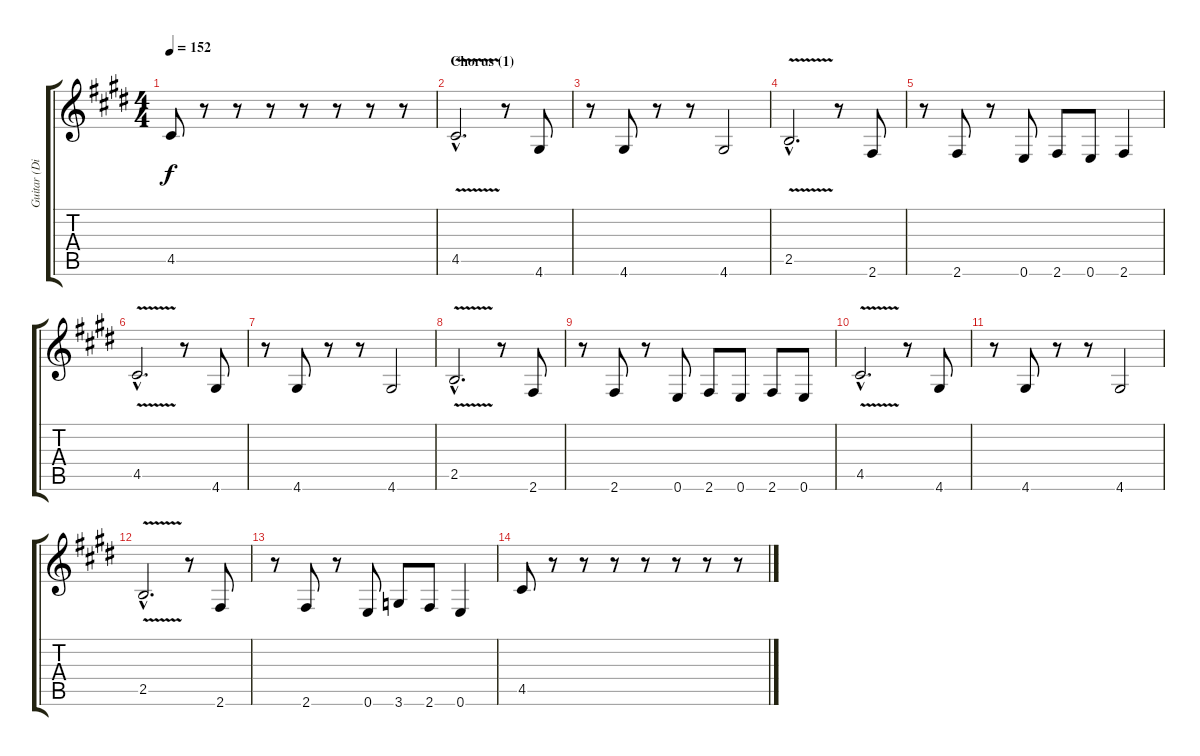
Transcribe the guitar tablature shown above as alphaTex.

\track ("Guitar (Distortion)" "Guitar (Di") {instrument overdrivenguitar}
\staff {score tabs}
\tuning (E4 B3 G3 D3 A2 E2) {hide}
\ts (4 4)
\tempo 152
\clef g2
\ks c#minor
4.5.8{dy f} r.8 r.8 r.8 r.8 r.8 r.8 r.8 |
\section ("" "Chorus (1)")
4.5{v hac}.2{d} r.8 4.6.8 |
r.8 4.6.8 r.8 r.8 4.6.2 |
2.5{v hac}.2{d} r.8 2.6.8 |
r.8 2.6.8 r.8 0.6.8 2.6.8 0.6.8 2.6.4 |
4.5{v hac}.2{d} r.8 4.6.8 |
r.8 4.6.8 r.8 r.8 4.6.2 |
2.5{v hac}.2{d} r.8 2.6.8 |
r.8 2.6.8 r.8 0.6.8 2.6.8 0.6.8 2.6.8 0.6.8 |
4.5{v hac}.2{d} r.8 4.6.8 |
r.8 4.6.8 r.8 r.8 4.6.2 |
2.5{v hac}.2{d} r.8 2.6.8 |
r.8 2.6.8 r.8 0.6.8 3.6.8 2.6.8 0.6.4 |
4.5.8 r.8 r.8 r.8 r.8 r.8 r.8 r.8
